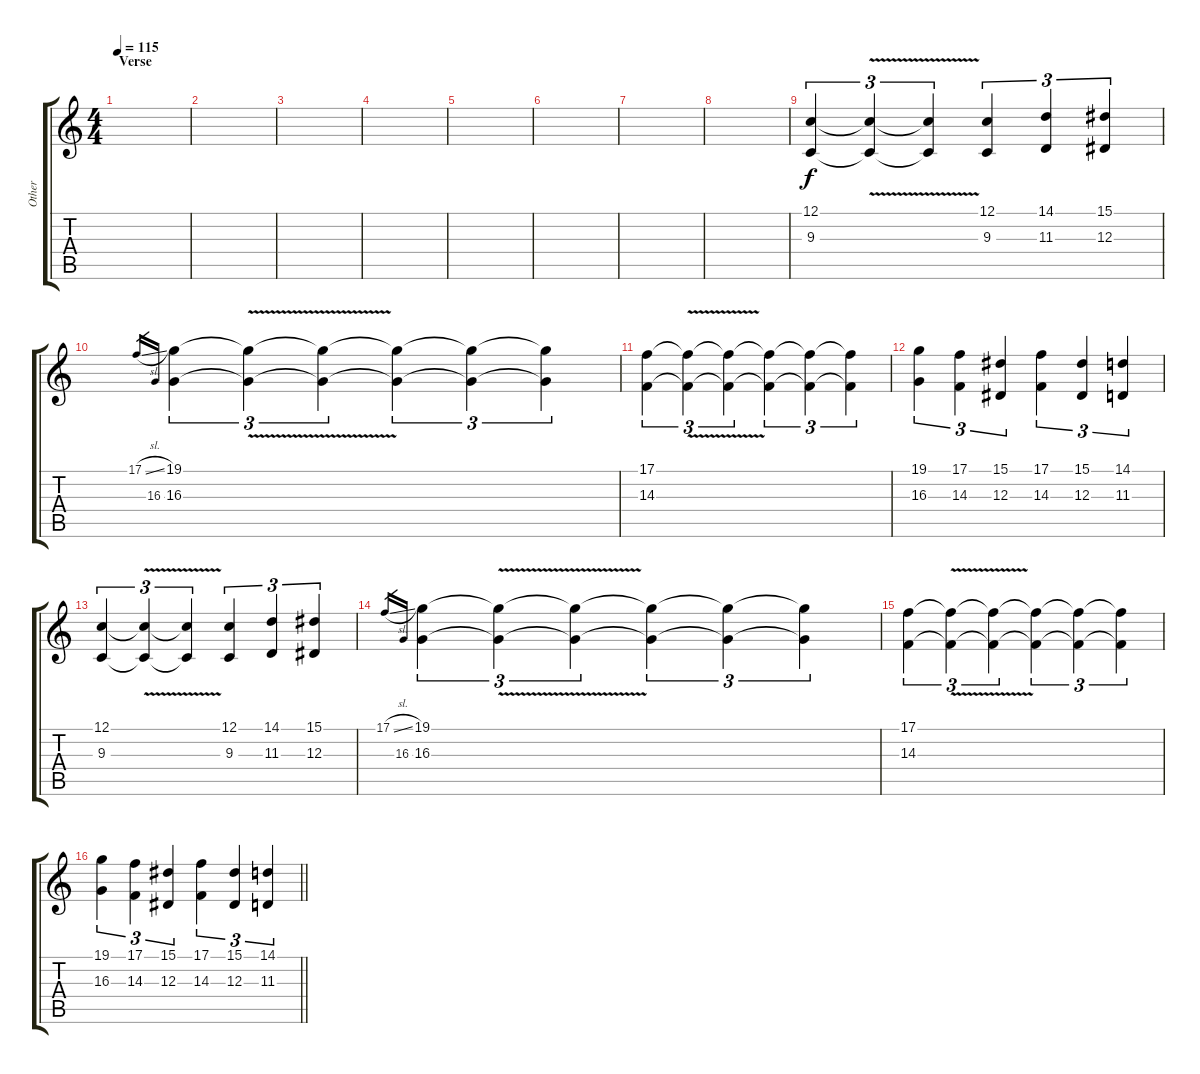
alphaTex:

\track ("Other" "Other") {instrument synthvoice}
\staff {score tabs}
\tuning (C4 G3 Eb3 Bb2 F2 C2) {hide}
\ts (4 4)
\section ("" "Verse")
\tempo 115
\clef g2
\ks c
|
|
|
|
|
|
|
|
(12.1 9.3).4{tu (3 2) volume 9} (12.1{v t} 9.3{v t}).4{tu (3 2)} (12.1{t} 9.3{t}).4{tu (3 2)} (12.1 9.3).4{tu (3 2)} (14.1 11.3).4{tu (3 2)} (15.1 12.3).4{tu (3 2)} |
17.1{sl}.16{gr} 16.3.16{gr} (19.1 16.3).4{tu (3 2)} (19.1{v t} 16.3{v t}).4{tu (3 2)} (19.1{t} 16.3{t}).4{tu (3 2)} (19.1{t} 16.3{t}).4{tu (3 2)} (19.1{t} 16.3{t}).4{tu (3 2)} (19.1{t} 16.3{t}).4{tu (3 2)} |
(17.1 14.3).4{tu (3 2)} (17.1{v t} 14.3{v t}).4{tu (3 2)} (17.1{t} 14.3{t}).4{tu (3 2)} (17.1{t} 14.3{t}).4{tu (3 2)} (17.1{t} 14.3{t}).4{tu (3 2)} (17.1{t} 14.3{t}).4{tu (3 2)} |
(19.1 16.3).4{tu (3 2)} (17.1 14.3).4{tu (3 2)} (15.1 12.3).4{tu (3 2)} (17.1 14.3).4{tu (3 2)} (15.1 12.3).4{tu (3 2)} (14.1 11.3).4{tu (3 2)} |
(12.1 9.3).4{tu (3 2)} (12.1{v t} 9.3{v t}).4{tu (3 2)} (12.1{t} 9.3{t}).4{tu (3 2)} (12.1 9.3).4{tu (3 2)} (14.1 11.3).4{tu (3 2)} (15.1 12.3).4{tu (3 2)} |
17.1{sl}.16{gr} 16.3.16{gr} (19.1 16.3).4{tu (3 2)} (19.1{v t} 16.3{v t}).4{tu (3 2)} (19.1{t} 16.3{t}).4{tu (3 2)} (19.1{t} 16.3{t}).4{tu (3 2)} (19.1{t} 16.3{t}).4{tu (3 2)} (19.1{t} 16.3{t}).4{tu (3 2)} |
(17.1 14.3).4{tu (3 2)} (17.1{v t} 14.3{v t}).4{tu (3 2)} (17.1{t} 14.3{t}).4{tu (3 2)} (17.1{t} 14.3{t}).4{tu (3 2)} (17.1{t} 14.3{t}).4{tu (3 2)} (17.1{t} 14.3{t}).4{tu (3 2)} |
\barLineRight lightlight
(19.1 16.3).4{tu (3 2)} (17.1 14.3).4{tu (3 2)} (15.1 12.3).4{tu (3 2)} (17.1 14.3).4{tu (3 2)} (15.1 12.3).4{tu (3 2)} (14.1 11.3).4{tu (3 2)}
